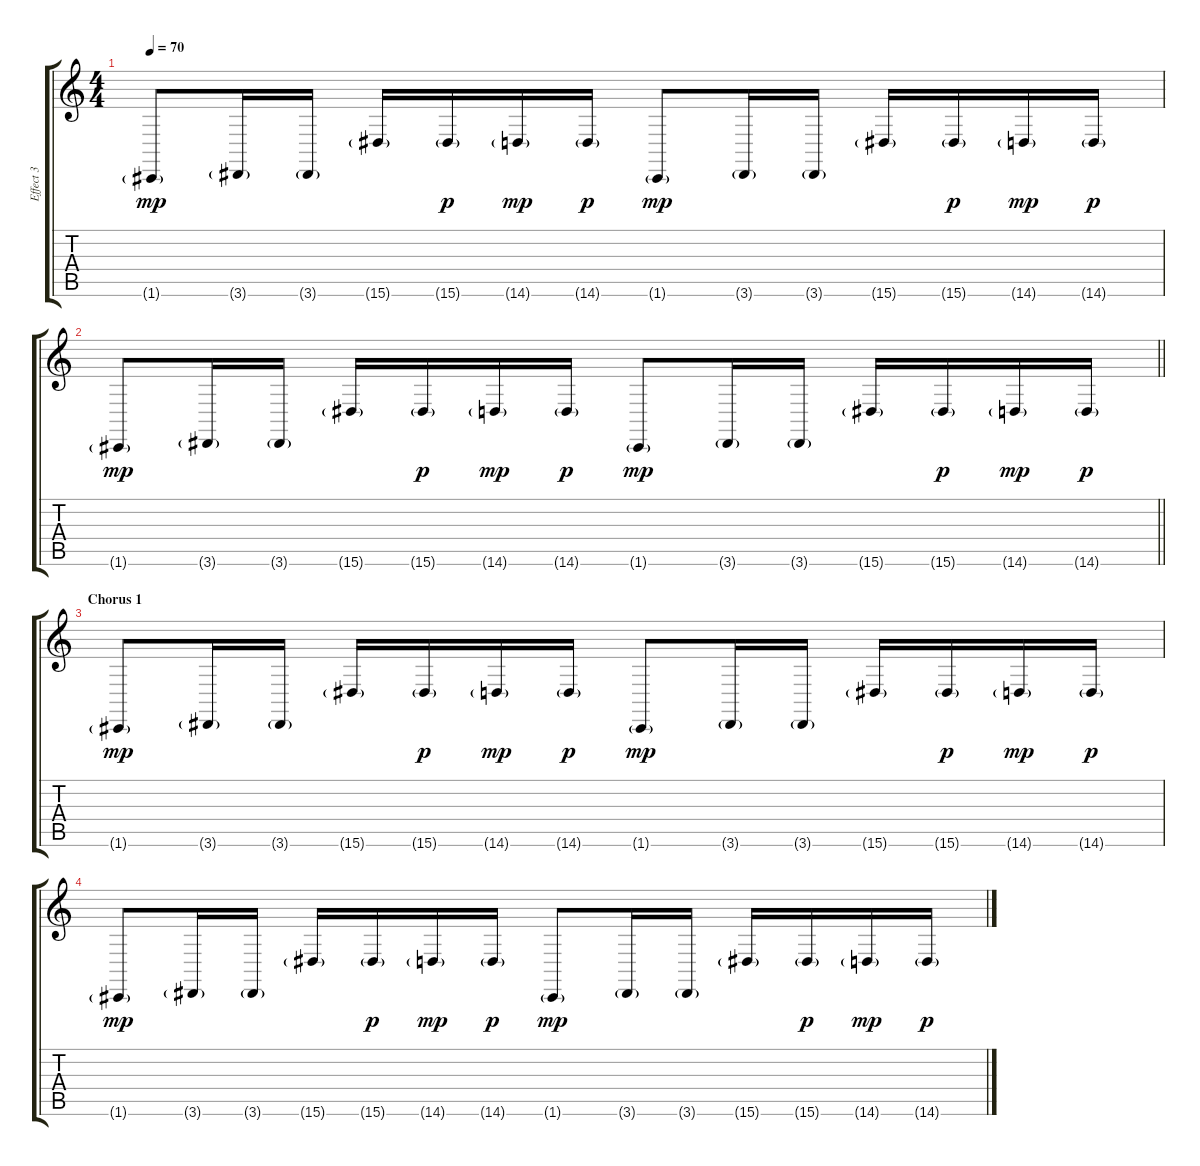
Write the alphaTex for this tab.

\track ("Effect 3" "Effect 3") {instrument gunshot}
\staff {score tabs}
\tuning (E4 C4 G3 C3 G2 C2) {hide}
\ts (4 4)
\tempo 70
\clef g2
\ks c
1.6{g}.8{dy mp} 3.6{g}.16 3.6{g}.16 15.6{g}.16 15.6{g}.16{dy p} 14.6{g}.16{dy mp} 14.6{g}.16{dy p} 1.6{g}.8{dy mp} 3.6{g}.16 3.6{g}.16 15.6{g}.16 15.6{g}.16{dy p} 14.6{g}.16{dy mp} 14.6{g}.16{dy p} |
\barLineRight lightlight
1.6{g}.8{dy mp} 3.6{g}.16 3.6{g}.16 15.6{g}.16 15.6{g}.16{dy p} 14.6{g}.16{dy mp} 14.6{g}.16{dy p} 1.6{g}.8{dy mp} 3.6{g}.16 3.6{g}.16 15.6{g}.16 15.6{g}.16{dy p} 14.6{g}.16{dy mp} 14.6{g}.16{dy p} |
\section ("" "Chorus 1")
1.6{g}.8{dy mp} 3.6{g}.16 3.6{g}.16 15.6{g}.16 15.6{g}.16{dy p} 14.6{g}.16{dy mp} 14.6{g}.16{dy p} 1.6{g}.8{dy mp} 3.6{g}.16 3.6{g}.16 15.6{g}.16 15.6{g}.16{dy p} 14.6{g}.16{dy mp} 14.6{g}.16{dy p} |
1.6{g}.8{dy mp} 3.6{g}.16 3.6{g}.16 15.6{g}.16 15.6{g}.16{dy p} 14.6{g}.16{dy mp} 14.6{g}.16{dy p} 1.6{g}.8{dy mp} 3.6{g}.16 3.6{g}.16 15.6{g}.16 15.6{g}.16{dy p} 14.6{g}.16{dy mp} 14.6{g}.16{dy p}
